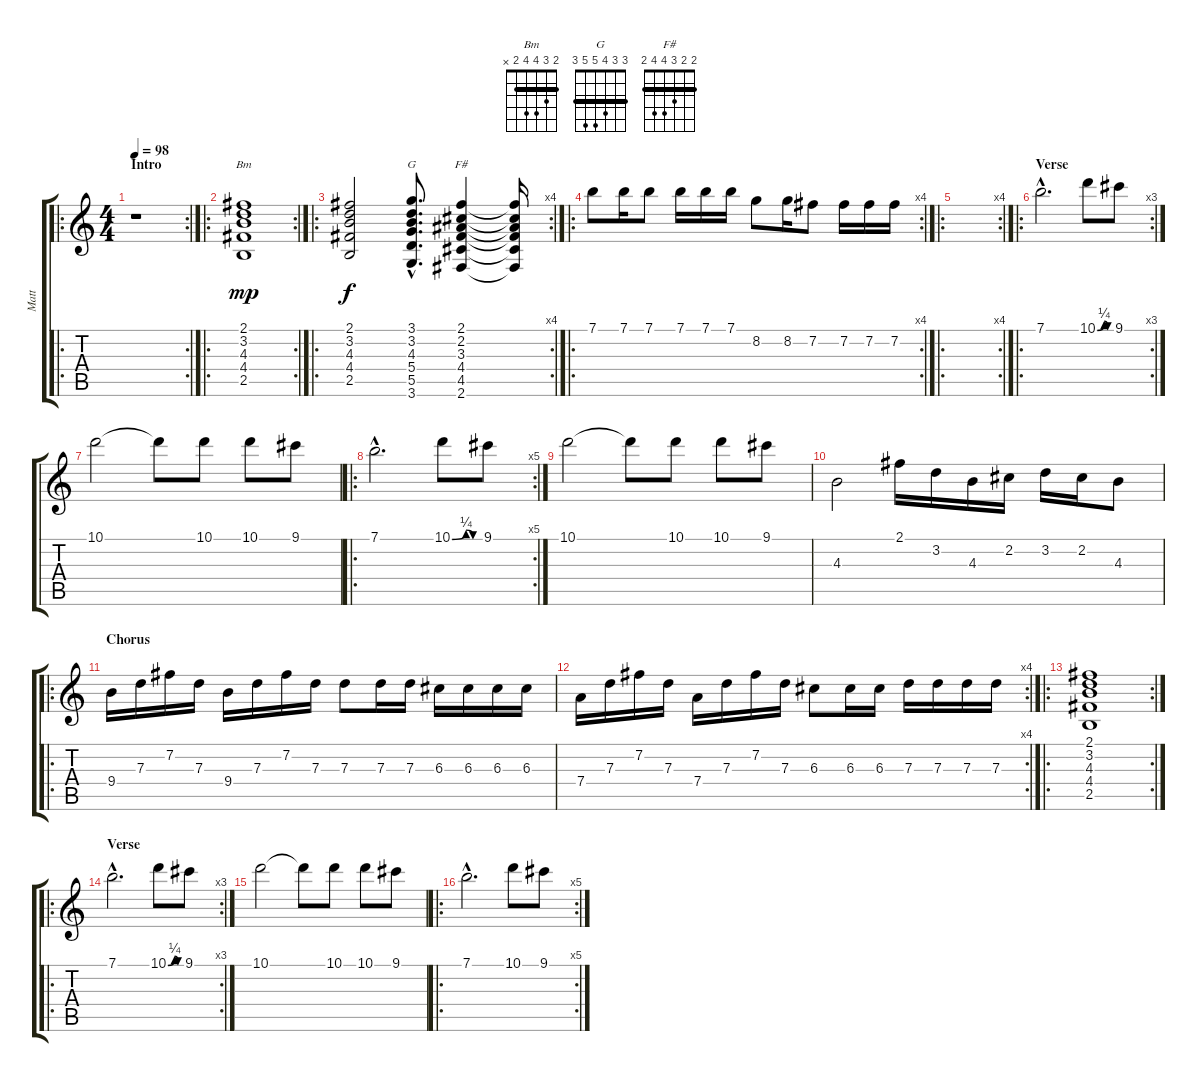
\track ("Matt" "Matt") {instrument overdrivenguitar}
\staff {score tabs}
\tuning (E4 B3 G3 D3 A2 E2) {hide}
\chord ("Bm" 2 3 4 4 2 x) {barre 2}
\chord ("G" 3 3 4 5 5 3) {barre 3}
\chord ("F#" 2 2 3 4 4 2) {barre 2}
\ro
\rc 2
\ts (4 4)
\section ("" "Intro")
\tempo 98
\clef g2
\ks c
r.1{dy mp instrument overdrivenguitar} |
\ro
\rc 2
(2.1 3.2 4.3 4.4 2.5).1{ch "Bm"} |
\ro
\rc 4
(2.1 3.2 4.3 4.4 2.5).2{dy f} (3.1{hac} 3.2{hac} 4.3{hac} 5.4{hac} 5.5{hac} 3.6{hac}).8{d ch "G"} (2.1 2.2 3.3 4.4 4.5 2.6).4{ch "F#"} (2.1{t} 2.2{t} 3.3{t} 4.4{t} 4.5{t} 2.6{t}).16 |
\ro
\rc 4
7.1.8 7.1.16 7.1.8 7.1.16 7.1.16 7.1.16 8.2.8 8.2.16 7.2.8 7.2.16 7.2.16 7.2.16 |
\ro
\rc 4
|
\ro
\rc 3
\section ("" "Verse")
7.1{hac}.2{d} 10.1{be (custom 0 0 30 1 45 0 60 0)}.8 9.1.8 |
10.1.2 10.1{t}.8 10.1.8 10.1.8 9.1.8 |
\ro
\rc 5
7.1{hac}.2{d} 10.1{be (custom 0 0 30 1 45 0 60 0)}.8 9.1.8 |
10.1.2 10.1{t}.8 10.1.8 10.1.8 9.1.8 |
4.3.2 2.1.16 3.2.16 4.3.16 2.2.16 3.2.16 2.2.16 4.3.8 |
\ro
\section ("" "Chorus")
9.4.16 7.3.16 7.2.16 7.3.16 9.4.16 7.3.16 7.2.16 7.3.16 7.3.8 7.3.16 7.3.16 6.3.16 6.3.16 6.3.16 6.3.16 |
\rc 4
7.4.16 7.3.16 7.2.16 7.3.16 7.4.16 7.3.16 7.2.16 7.3.16 6.3.8 6.3.16 6.3.16 7.3.16 7.3.16 7.3.16 7.3.16 |
\ro
\rc 2
(2.1 3.2 4.3 4.4 2.5).1 |
\ro
\rc 3
\section ("" "Verse")
7.1{hac}.2{d} 10.1{be (custom 0 0 30 1 45 0 60 0)}.8 9.1.8 |
10.1.2 10.1{t}.8 10.1.8 10.1.8 9.1.8 |
\ro
\rc 5
7.1{hac}.2{d} 10.1.8 9.1.8
